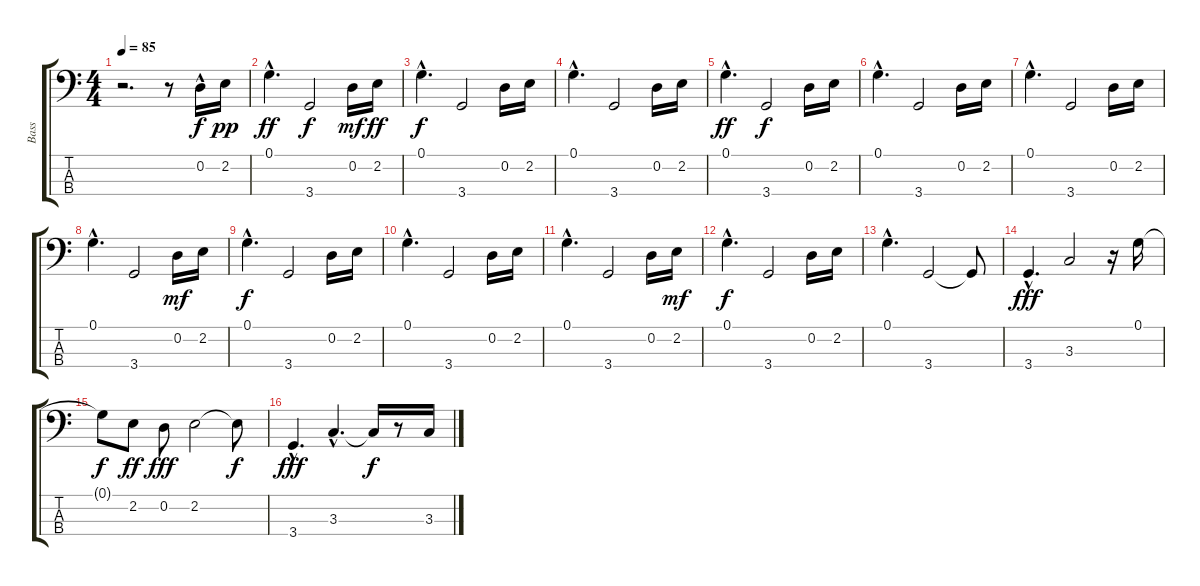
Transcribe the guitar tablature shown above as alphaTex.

\track ("Bass" "Bass") {instrument electricbassfinger}
\staff {score tabs}
\tuning (G2 D2 A1 E1) {hide}
\ts (4 4)
\tempo 85
\clef f4
\ks c
r.2{d dy f instrument electricbassfinger} r.8 0.2{hac}.16 2.2.16{dy pp} |
0.1{hac}.4{d dy ff} 3.4.2{dy f} 0.2.16{dy mf} 2.2.16{dy ff} |
0.1{hac}.4{d dy f} 3.4.2 0.2.16 2.2.16 |
0.1{hac}.4{d} 3.4.2 0.2.16 2.2.16 |
0.1{hac}.4{d dy ff} 3.4.2{dy f} 0.2.16 2.2.16 |
0.1{hac}.4{d} 3.4.2 0.2.16 2.2.16 |
0.1{hac}.4{d} 3.4.2 0.2.16 2.2.16 |
0.1{hac}.4{d} 3.4.2 0.2.16{dy mf} 2.2.16 |
0.1{hac}.4{d dy f} 3.4.2 0.2.16 2.2.16 |
0.1{hac}.4{d} 3.4.2 0.2.16 2.2.16 |
0.1{hac}.4{d} 3.4.2 0.2.16 2.2.16{dy mf} |
0.1{hac}.4{d dy f} 3.4.2 0.2.16 2.2.16 |
0.1{hac}.4{d} 3.4.2 3.4{t}.8 |
3.4{hac}.4{d dy fff} 3.3.2 r.16 0.1.16 |
0.1{t}.8{dy f} 2.2.8{dy ff} 0.2.8{dy fff} 2.2.2 2.2{t}.8{dy f} |
3.4{hac}.4{d dy fff} 3.3{hac}.4{d} 3.3{t}.16{dy f} r.8 3.3.16
